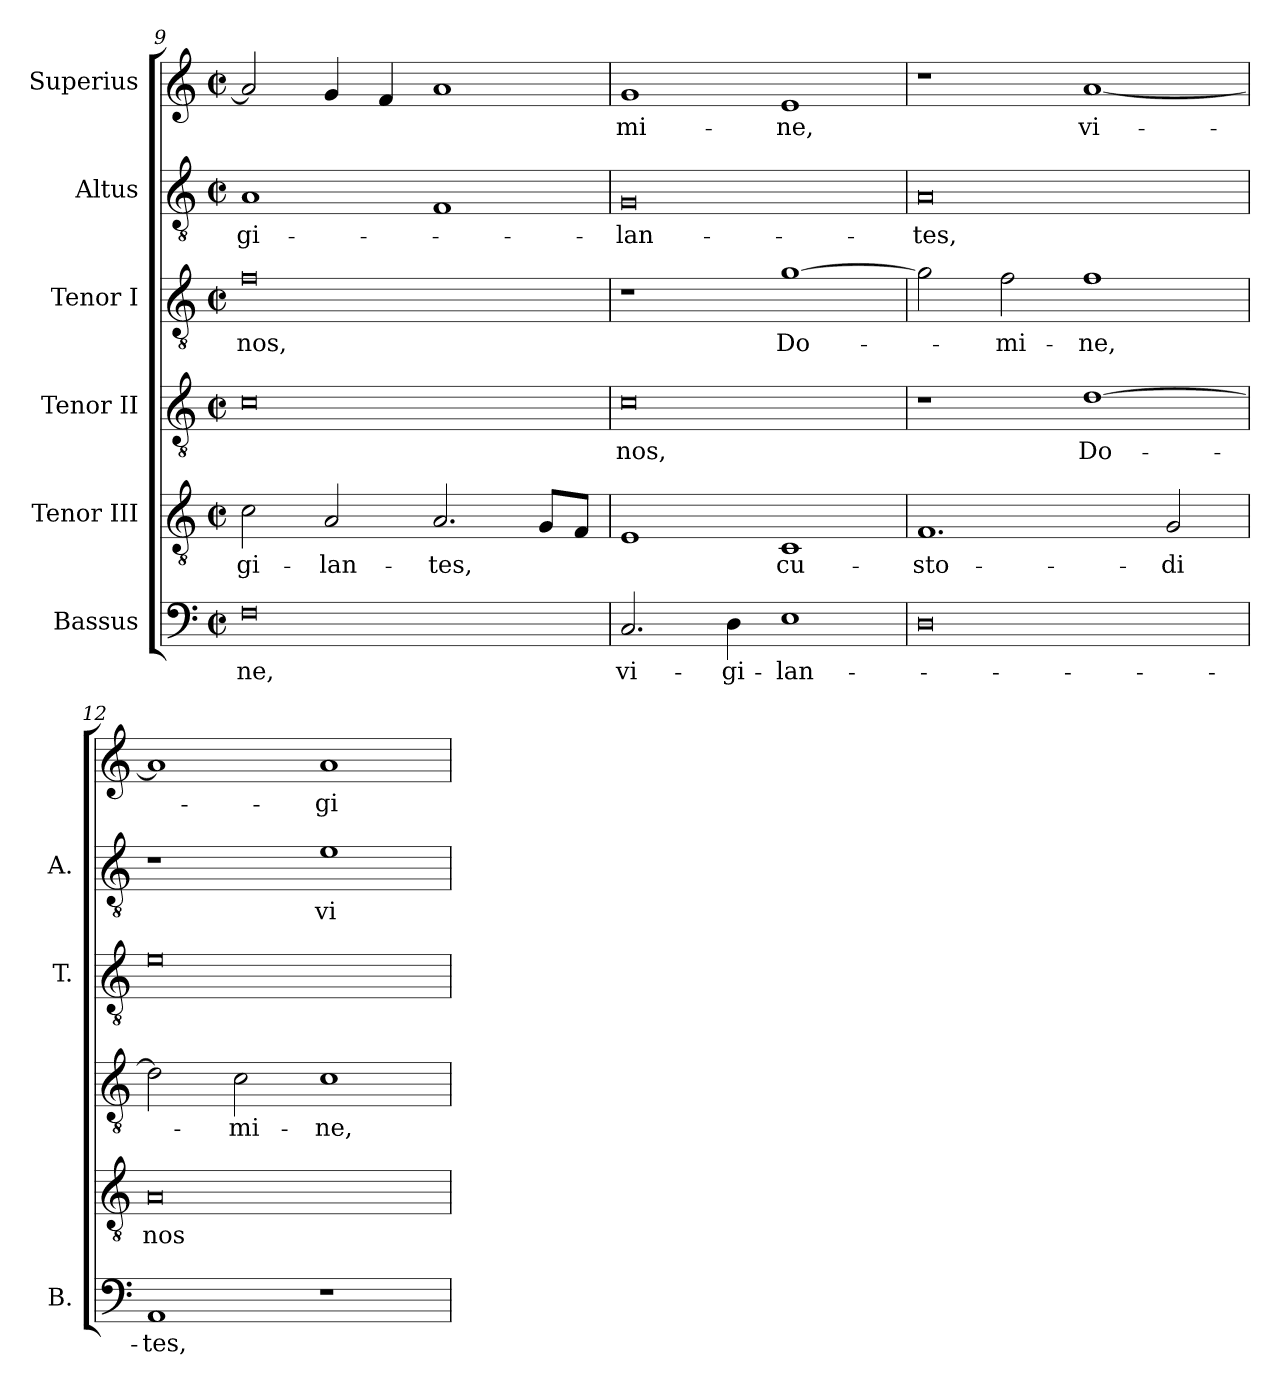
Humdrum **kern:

**kern	**text	**kern	**text	**kern	**text	**kern	**text	**kern	**text	**kern	**text
*part6	*part6	*part5	*part5	*part4	*part4	*part3	*part3	*part2	*part2	*part1	*part1
*staff6	*staff6	*staff5	*staff5	*staff4	*staff4	*staff3	*staff3	*staff2	*staff2	*staff1	*staff1
*I"Bassus	*	*I"Tenor III	*	*I"Tenor II	*	*I"Tenor I	*	*I"Altus	*	*I"Superius	*
*I'B.	*	*	*	*	*	*I'T.	*	*I'A.	*	*	*
*clefF4	*	*clefGv2	*	*clefGv2	*	*clefGv2	*	*clefGv2	*	*clefG2	*
*	*	*ITrd7c12	*	*ITrd7c12	*	*ITrd7c12	*	*ITrd7c12	*	*	*
*k[]	*	*k[]	*	*k[]	*	*k[]	*	*k[]	*	*k[]	*
*C:	*	*C:	*	*C:	*	*C:	*	*C:	*	*C:	*
*M2/2	*	*M2/2	*	*M2/2	*	*M2/2	*	*M2/2	*	*M2/2	*
*met(c|)	*	*met(c|)	*	*met(c|)	*	*met(c|)	*	*met(c|)	*	*met(c|)	*
=9	=9	=9	=9	=9	=9	=9	=9	=9	=9	=9	=9
!	!LO:LY:b:color=#000000	!	!	!	!	!	!	!	!	!	!
!	!	!	!LO:LY:b:color=#000000	!	!	!	!	!	!	!	!
!	!	!	!	!	!	!	!LO:LY:b:color=#000000	!	!	!	!
!	!	!	!	!	!	!	!	!	!LO:LY:b:color=#000000	!	!
0Fi	-ne,	2Ci\	-gi-	0Ci	.	0Fi	nos,	1AAi	-gi-	2ai/]	.
!	!	!	!LO:LY:b:color=#000000	!	!	!	!	!	!	!	!
.	.	2AAi/	-lan-	.	.	.	.	.	.	4gi/	.
.	.	.	.	.	.	.	.	.	.	4fi/	.
!	!	!	!LO:LY:b:color=#000000	!	!	!	!	!	!	!	!
.	.	2.AAi/	-tes,	.	.	.	.	1FFi	.	1ai	.
.	.	8GGi/L	.	.	.	.	.	.	.	.	.
.	.	8FFi/J	.	.	.	.	.	.	.	.	.
=10	=10	=10	=10	=10	=10	=10	=10	=10	=10	=10	=10
!	!LO:LY:b:color=#000000	!	!	!	!	!	!	!	!	!	!
!	!	!	!	!	!LO:LY:b:color=#000000	!	!	!	!	!	!
!	!	!	!	!	!	!	!	!	!LO:LY:b:color=#000000	!	!
!	!	!	!	!	!	!	!	!	!	!	!LO:LY:b:color=#000000
2.Ci/	vi-	1EEi	.	0Ci	nos,	1r	.	0GGi	-lan-	1gi	-mi-
!	!LO:LY:b:color=#000000	!	!	!	!	!	!	!	!	!	!
4Di\	-gi-	.	.	.	.	.	.	.	.	.	.
!	!LO:LY:b:color=#000000	!	!	!	!	!	!	!	!	!	!
!	!	!	!LO:LY:b:color=#000000	!	!	!	!	!	!	!	!
!	!	!	!	!	!	!	!LO:LY:b:color=#000000	!	!	!	!
!	!	!	!	!	!	!	!	!	!	!	!LO:LY:b:color=#000000
1Ei	-lan-	1CCi	cu-	.	.	[>1Gi	Do-	.	.	1ei	-ne,
=11	=11	=11	=11	=11	=11	=11	=11	=11	=11	=11	=11
!	!	!	!LO:LY:b:color=#000000	!	!	!	!	!	!	!	!
!	!	!	!	!	!	!	!	!	!LO:LY:b:color=#000000	!	!
0Di	.	1.FFi	-sto-	1r	.	2Gi\]	.	0AAi	-tes,	1r	.
!	!	!	!	!	!	!	!LO:LY:b:color=#000000	!	!	!	!
.	.	.	.	.	.	2Fi\	-mi-	.	.	.	.
!	!	!	!	!	!LO:LY:b:color=#000000	!	!	!	!	!	!
!	!	!	!	!	!	!	!LO:LY:b:color=#000000	!	!	!	!
!	!	!	!	!	!	!	!	!	!	!	!LO:LY:b:color=#000000
.	.	.	.	[>1Di	Do-	1Fi	-ne,	.	.	[<1ai	vi-
!	!	!	!LO:LY:b:color=#000000	!	!	!	!	!	!	!	!
.	.	2GGi/	-di	.	.	.	.	.	.	.	.
!!LO:PB:g=z
=12	=12	=12	=12	=12	=12	=12	=12	=12	=12	=12	=12
!	!LO:LY:b:color=#000000	!	!	!	!	!	!	!	!	!	!
!	!	!	!LO:LY:b:color=#000000	!	!	!	!	!	!	!	!
1AAi	-tes,	0AAi	nos	2Di\]	.	0Ei	.	1r	.	1ai]	.
!	!	!	!	!	!LO:LY:b:color=#000000	!	!	!	!	!	!
.	.	.	.	2Ci\	-mi-	.	.	.	.	.	.
!	!	!	!	!	!LO:LY:b:color=#000000	!	!	!	!	!	!
!	!	!	!	!	!	!	!	!	!LO:LY:b:color=#000000	!	!
!	!	!	!	!	!	!	!	!	!	!	!LO:LY:b:color=#000000
1r	.	.	.	1Ci	-ne,	.	.	1Ei	vi-	1ai	-gi-
=	=	=	=	=	=	=	=	=	=	=	=
*-	*-	*-	*-	*-	*-	*-	*-	*-	*-	*-	*-
